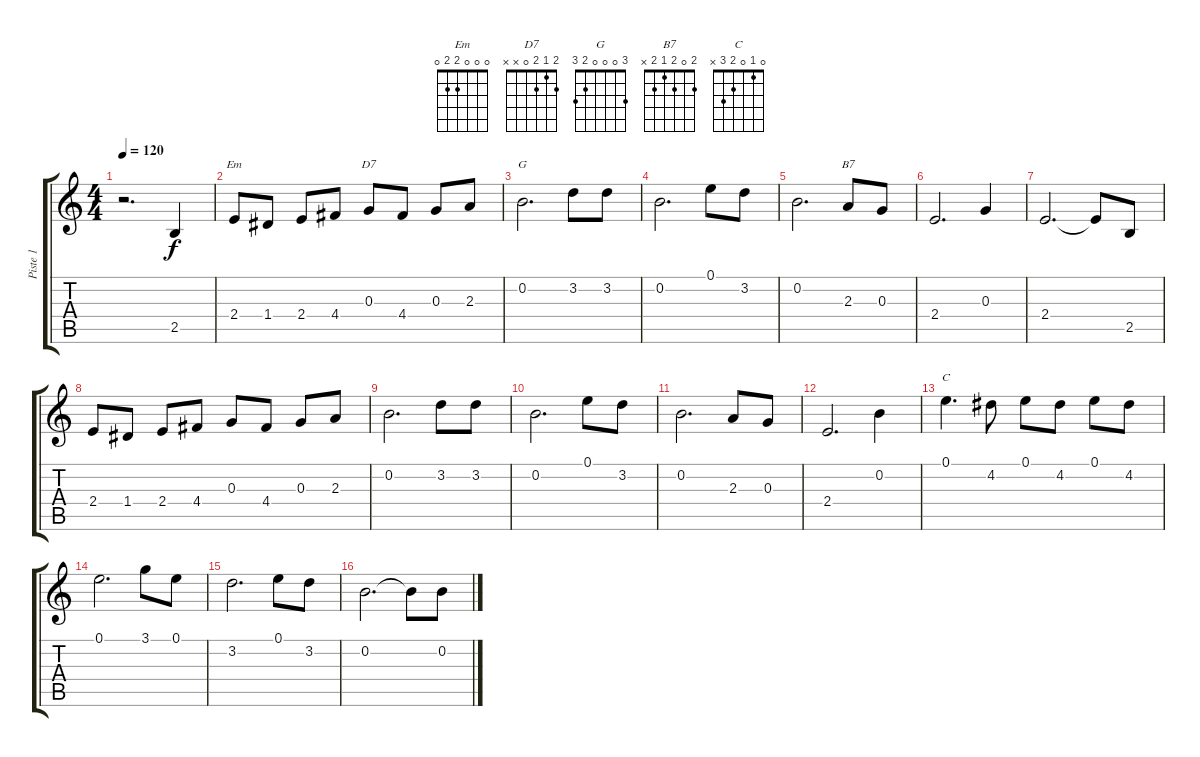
\track ("Piste 1" "Piste 1") {instrument acousticguitarsteel}
\staff {score tabs}
\tuning (E4 B3 G3 D3 A2 E2) {hide}
\chord ("Em" 0 0 0 2 2 0)
\chord ("D7" 2 1 2 0 x x)
\chord ("G" 3 0 0 0 2 3)
\chord ("B7" 2 0 2 1 2 x)
\chord ("C" 0 1 0 2 3 x)
\ts (4 4)
\tempo 120
\clef g2
\ks c
r.2{d dy f instrument acousticguitarsteel} 2.5.4 |
2.4.8{ch "Em"} 1.4.8 2.4.8 4.4.8 0.3.8{ch "D7"} 4.4.8 0.3.8 2.3.8 |
0.2.2{d ch "G"} 3.2.8 3.2.8 |
0.2.2{d} 0.1.8 3.2.8 |
0.2.2{d} 2.3.8{ch "B7"} 0.3.8 |
2.4.2{d} 0.3.4 |
2.4.2{d} 2.4{t}.8 2.5.8 |
2.4.8 1.4.8 2.4.8 4.4.8 0.3.8 4.4.8 0.3.8 2.3.8 |
0.2.2{d} 3.2.8 3.2.8 |
0.2.2{d} 0.1.8 3.2.8 |
0.2.2{d} 2.3.8 0.3.8 |
2.4.2{d} 0.2.4 |
0.1.4{d ch "C"} 4.2.8 0.1.8 4.2.8 0.1.8 4.2.8 |
0.1.2{d} 3.1.8 0.1.8 |
3.2.2{d} 0.1.8 3.2.8 |
0.2.2{d} 0.2{t}.8 0.2.8
